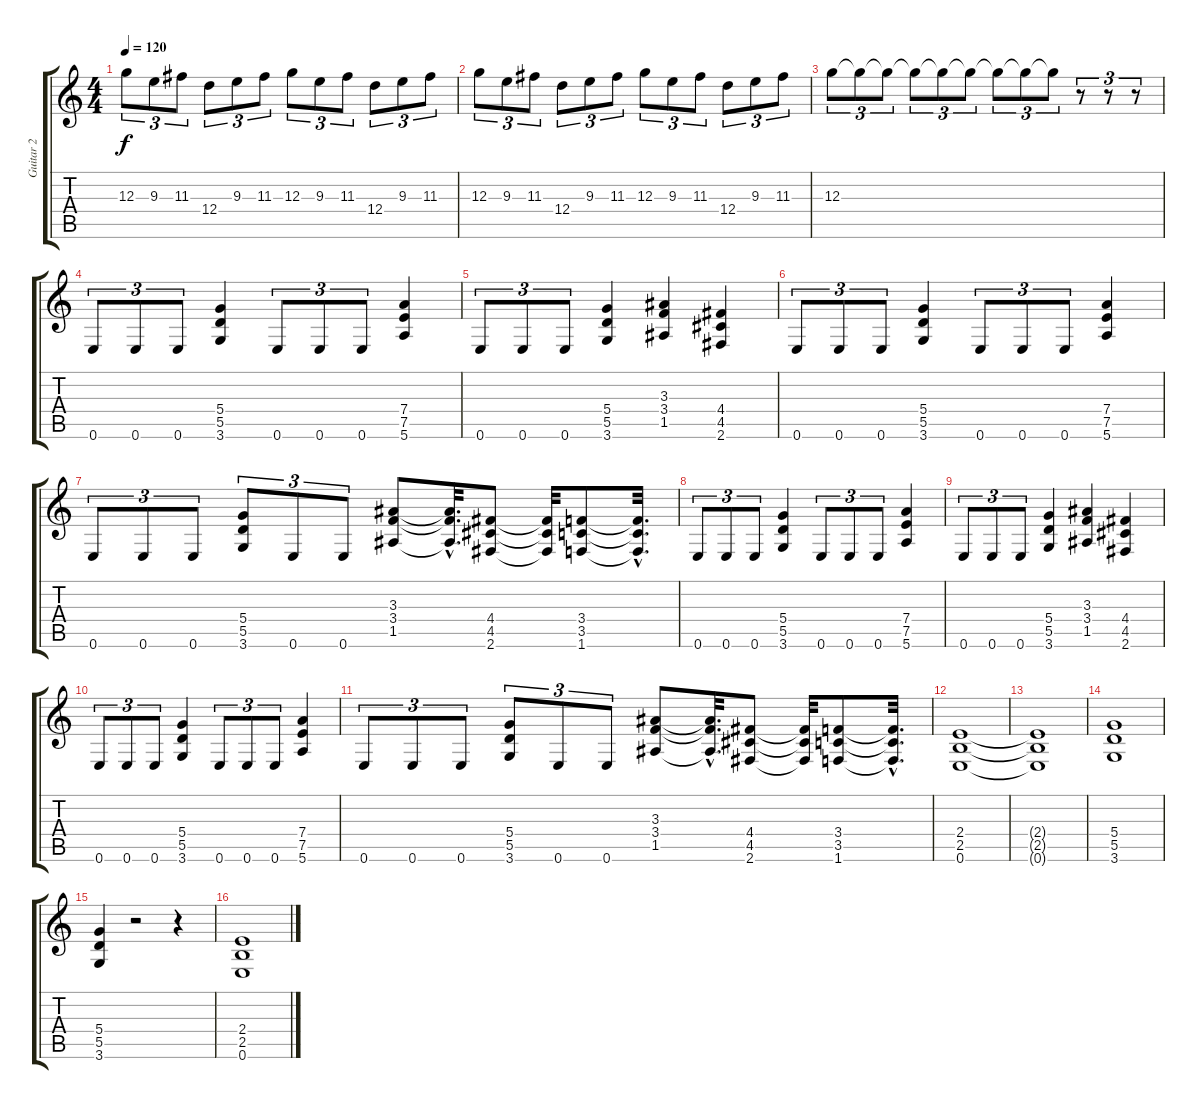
\track ("Guitar 2" "Guitar 2") {instrument distortionguitar}
\staff {score tabs}
\tuning (E4 B3 G3 D3 A2 E2) {hide}
\ts (4 4)
\tempo 120
\clef g2
\ks c
12.3.8{tu (3 2) dy f} 9.3.8{tu (3 2)} 11.3.8{tu (3 2)} 12.4.8{tu (3 2)} 9.3.8{tu (3 2)} 11.3.8{tu (3 2)} 12.3.8{tu (3 2)} 9.3.8{tu (3 2)} 11.3.8{tu (3 2)} 12.4.8{tu (3 2)} 9.3.8{tu (3 2)} 11.3.8{tu (3 2)} |
12.3.8{tu (3 2)} 9.3.8{tu (3 2)} 11.3.8{tu (3 2)} 12.4.8{tu (3 2)} 9.3.8{tu (3 2)} 11.3.8{tu (3 2)} 12.3.8{tu (3 2)} 9.3.8{tu (3 2)} 11.3.8{tu (3 2)} 12.4.8{tu (3 2)} 9.3.8{tu (3 2)} 11.3.8{tu (3 2)} |
12.3.8{tu (3 2)} 12.3{t}.8{tu (3 2)} 12.3{t}.8{tu (3 2)} 12.3{t}.8{tu (3 2)} 12.3{t}.8{tu (3 2)} 12.3{t}.8{tu (3 2)} 12.3{t}.8{tu (3 2)} 12.3{t}.8{tu (3 2)} 12.3{t}.8{tu (3 2)} r.8{tu (3 2)} r.8{tu (3 2)} r.8{tu (3 2)} |
0.6.8{tu (3 2)} 0.6.8{tu (3 2)} 0.6.8{tu (3 2)} (5.4 5.5 3.6).4 0.6.8{tu (3 2)} 0.6.8{tu (3 2)} 0.6.8{tu (3 2)} (7.4 7.5 5.6).4 |
0.6.8{tu (3 2)} 0.6.8{tu (3 2)} 0.6.8{tu (3 2)} (5.4 5.5 3.6).4 (3.3 3.4 1.5).4 (4.4 4.5 2.6).4 |
0.6.8{tu (3 2)} 0.6.8{tu (3 2)} 0.6.8{tu (3 2)} (5.4 5.5 3.6).4 0.6.8{tu (3 2)} 0.6.8{tu (3 2)} 0.6.8{tu (3 2)} (7.4 7.5 5.6).4 |
0.6.8{tu (3 2)} 0.6.8{tu (3 2)} 0.6.8{tu (3 2)} (5.4 5.5 3.6).8{tu (3 2)} 0.6.8{tu (3 2)} 0.6.8{tu (3 2)} (3.3 3.4 1.5).8 (3.3{hac t} 3.4{hac t} 1.5{hac t}).32{d} (4.4 4.5 2.6).8 (4.4{t} 4.5{t} 2.6{t}).32 (3.4 3.5 1.6).8 (3.4{hac t} 3.5{hac t} 1.6{hac t}).32{d} |
0.6.8{tu (3 2)} 0.6.8{tu (3 2)} 0.6.8{tu (3 2)} (5.4 5.5 3.6).4 0.6.8{tu (3 2)} 0.6.8{tu (3 2)} 0.6.8{tu (3 2)} (7.4 7.5 5.6).4 |
0.6.8{tu (3 2)} 0.6.8{tu (3 2)} 0.6.8{tu (3 2)} (5.4 5.5 3.6).4 (3.3 3.4 1.5).4 (4.4 4.5 2.6).4 |
0.6.8{tu (3 2)} 0.6.8{tu (3 2)} 0.6.8{tu (3 2)} (5.4 5.5 3.6).4 0.6.8{tu (3 2)} 0.6.8{tu (3 2)} 0.6.8{tu (3 2)} (7.4 7.5 5.6).4 |
0.6.8{tu (3 2)} 0.6.8{tu (3 2)} 0.6.8{tu (3 2)} (5.4 5.5 3.6).8{tu (3 2)} 0.6.8{tu (3 2)} 0.6.8{tu (3 2)} (3.3 3.4 1.5).8 (3.3{hac t} 3.4{hac t} 1.5{hac t}).32{d} (4.4 4.5 2.6).8 (4.4{t} 4.5{t} 2.6{t}).32 (3.4 3.5 1.6).8 (3.4{hac t} 3.5{hac t} 1.6{hac t}).32{d} |
(2.4 2.5 0.6).1 |
(2.4{t} 2.5{t} 0.6{t}).1 |
(5.4 5.5 3.6).1 |
(5.4 5.5 3.6).4 r.2 r.4 |
(2.4 2.5 0.6).1
